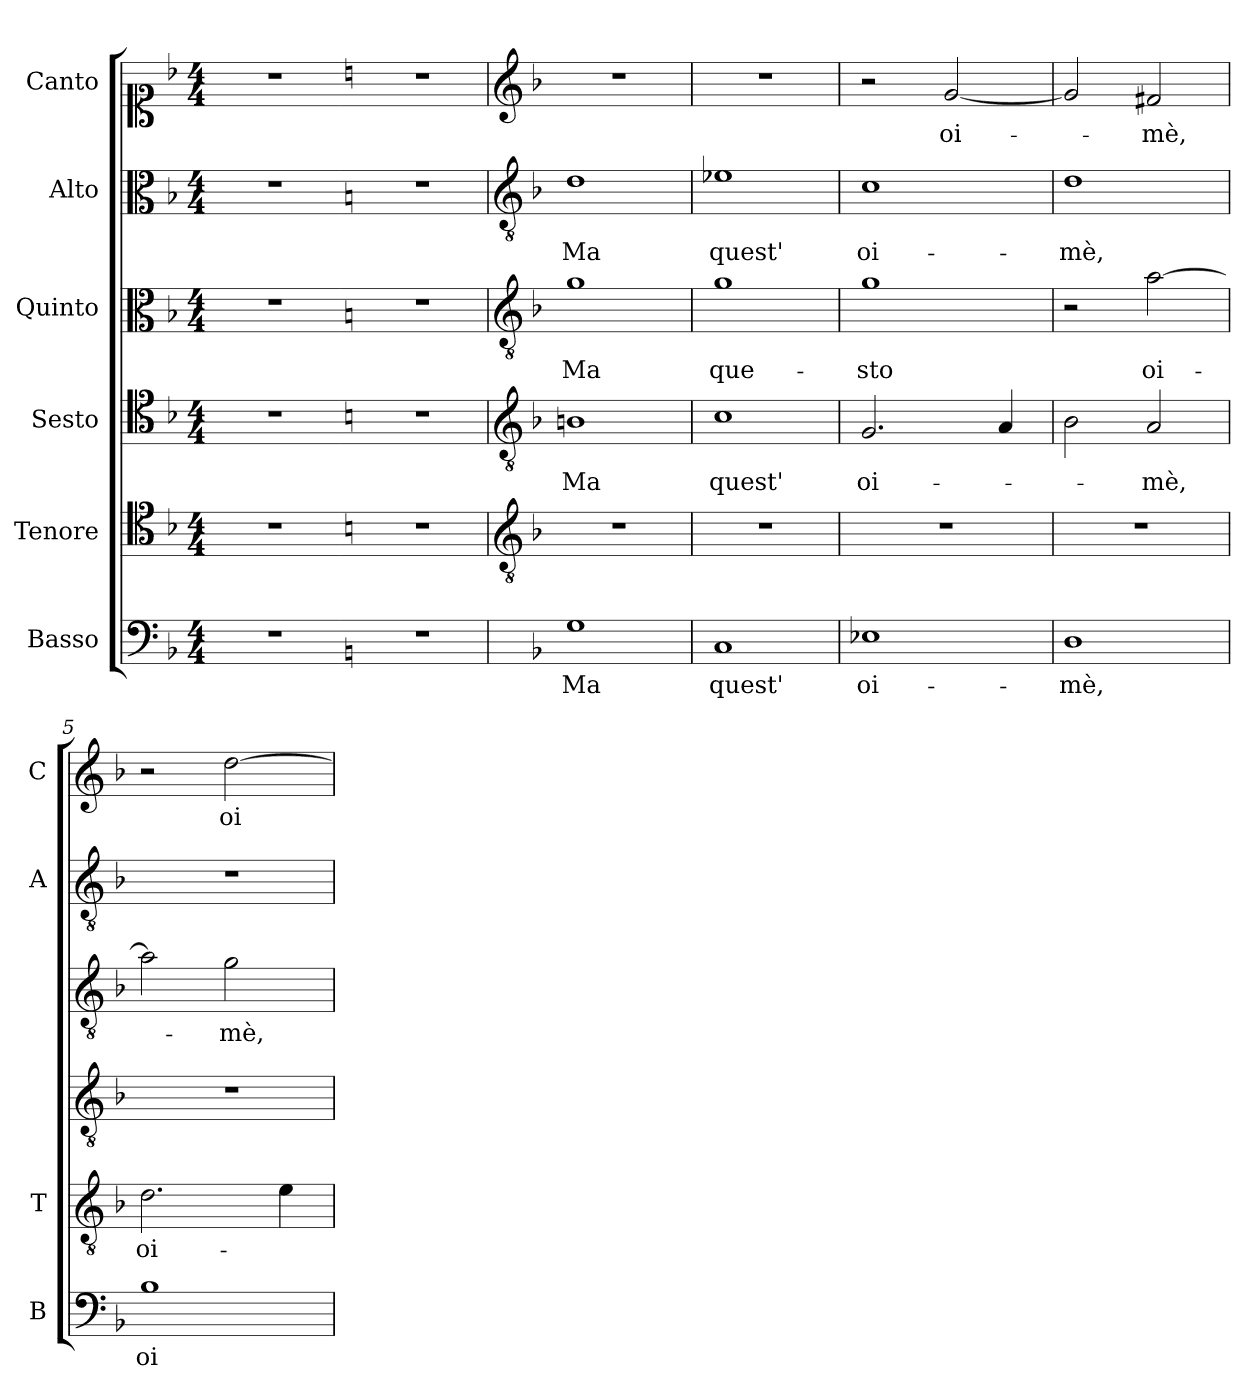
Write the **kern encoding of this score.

**kern	**text	**kern	**text	**kern	**text	**kern	**text	**kern	**text	**kern	**text
*part6	*part6	*part5	*part5	*part4	*part4	*part3	*part3	*part2	*part2	*part1	*part1
*staff6	*staff6	*staff5	*staff5	*staff4	*staff4	*staff3	*staff3	*staff2	*staff2	*staff1	*staff1
*I"Basso	*	*I"Tenore	*	*I"Sesto	*	*I"Quinto	*	*I"Alto	*	*I"Canto	*
*I'B	*	*I'T	*	*	*	*	*	*I'A	*	*I'C	*
*clefF4	*	*clefC4	*	*clefC4	*	*clefC3	*	*clefC3	*	*clefC1	*
*k[b-]	*	*k[b-]	*	*k[b-]	*	*k[b-]	*	*k[b-]	*	*k[b-]	*
*F:	*	*F:	*	*F:	*	*F:	*	*F:	*	*F:	*
*M4/4	*	*M4/4	*	*M4/4	*	*M4/4	*	*M4/4	*	*M4/4	*
=	=	=	=	=	=	=	=	=	=	=	=
1r	.	1r	.	1r	.	1r	.	1r	.	1r	.
=1X-	=1X-	=1X-	=1X-	=1X-	=1X-	=1X-	=1X-	=1X-	=1X-	=1X-	=1X-
*k[]	*	*k[]	*	*k[]	*	*k[]	*	*k[]	*	*k[]	*
*C:	*	*C:	*	*C:	*	*C:	*	*C:	*	*C:	*
1r	.	1r	.	1r	.	1r	.	1r	.	1r	.
=1	=1	=1	=1	=1	=1	=1	=1	=1	=1	=1	=1
*	*	*clefGv2	*	*clefGv2	*	*clefGv2	*	*clefGv2	*	*clefG2	*
*k[b-]	*	*k[b-]	*	*k[b-]	*	*k[b-]	*	*k[b-]	*	*k[b-]	*
*F:	*	*F:	*	*F:	*	*F:	*	*F:	*	*F:	*
!	!LO:LY:b	!	!	!	!	!	!	!	!	!	!
!	!	!	!	!	!LO:LY:b	!	!	!	!	!	!
!	!	!	!	!	!	!	!LO:LY:b	!	!	!	!
!	!	!	!	!	!	!	!	!	!LO:LY:b	!	!
1G	Ma	1r	.	1Bn	Ma	1g	Ma	1d	Ma	1r	.
=2	=2	=2	=2	=2	=2	=2	=2	=2	=2	=2	=2
!	!LO:LY:b	!	!	!	!	!	!	!	!	!	!
!	!	!	!	!	!LO:LY:b	!	!	!	!	!	!
!	!	!	!	!	!	!	!LO:LY:b	!	!	!	!
!	!	!	!	!	!	!	!	!	!LO:LY:b	!	!
1C	quest'	1r	.	1c	quest'	1g	que-	1e-X	quest'	1r	.
=3	=3	=3	=3	=3	=3	=3	=3	=3	=3	=3	=3
!	!LO:LY:b	!	!	!	!	!	!	!	!	!	!
!	!	!	!	!	!LO:LY:b	!	!	!	!	!	!
!	!	!	!	!	!	!	!LO:LY:b	!	!	!	!
!	!	!	!	!	!	!	!	!	!LO:LY:b	!	!
1E-X	oi-	1r	.	2.G/	oi-	1g	-sto	1c	oi-	2r	.
!	!	!	!	!	!	!	!	!	!	!	!LO:LY:b
.	.	.	.	.	.	.	.	.	.	[2g/	oi-
.	.	.	.	4A/	.	.	.	.	.	.	.
=4	=4	=4	=4	=4	=4	=4	=4	=4	=4	=4	=4
!	!LO:LY:b	!	!	!	!	!	!	!	!	!	!
!	!	!	!	!	!	!	!	!	!LO:LY:b	!	!
1D	-mè,	1r	.	2B-\	.	2r	.	1d	-mè,	2g/]	.
!	!	!	!	!	!LO:LY:b	!	!	!	!	!	!
!	!	!	!	!	!	!	!LO:LY:b	!	!	!	!
!	!	!	!	!	!	!	!	!	!	!	!LO:LY:b
.	.	.	.	2A/	-mè,	[2a\	oi-	.	.	2f#X/	-mè,
=5	=5	=5	=5	=5	=5	=5	=5	=5	=5	=5	=5
!	!LO:LY:b	!	!	!	!	!	!	!	!	!	!
!	!	!	!LO:LY:b	!	!	!	!	!	!	!	!
1B-	oi-	2.d\	oi-	1r	.	2a\]	.	1r	.	2r	.
!	!	!	!	!	!	!	!LO:LY:b	!	!	!	!
!	!	!	!	!	!	!	!	!	!	!	!LO:LY:b
.	.	.	.	.	.	2g\	-mè,	.	.	[2dd\	oi-
.	.	4e\	.	.	.	.	.	.	.	.	.
=	=	=	=	=	=	=	=	=	=	=	=
*-	*-	*-	*-	*-	*-	*-	*-	*-	*-	*-	*-
